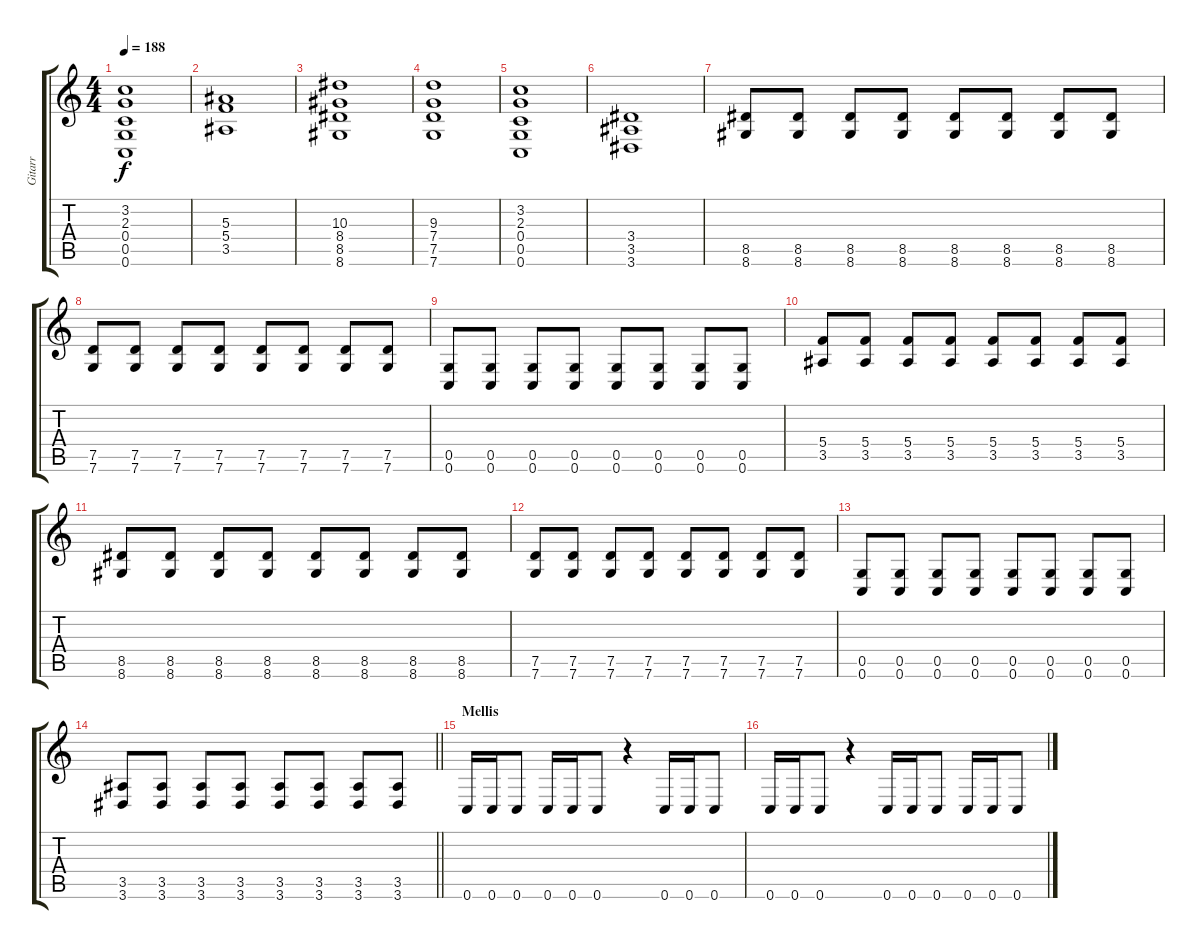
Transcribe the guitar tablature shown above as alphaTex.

\track ("Gitarr" "Gitarr") {instrument distortionguitar}
\staff {score tabs}
\tuning (D4 A3 F3 C3 G2 C2) {hide}
\ts (4 4)
\tempo 188
\clef g2
\ks c
(3.2 2.3 0.4 0.5 0.6).1{dy f} |
(5.3 5.4 3.5).1 |
(10.3 8.4 8.5 8.6).1 |
(9.3 7.4 7.5 7.6).1 |
(3.2 2.3 0.4 0.5 0.6).1 |
(3.4 3.5 3.6).1 |
(8.5 8.6).8 (8.5 8.6).8 (8.5 8.6).8 (8.5 8.6).8 (8.5 8.6).8 (8.5 8.6).8 (8.5 8.6).8 (8.5 8.6).8 |
(7.5 7.6).8 (7.5 7.6).8 (7.5 7.6).8 (7.5 7.6).8 (7.5 7.6).8 (7.5 7.6).8 (7.5 7.6).8 (7.5 7.6).8 |
(0.5 0.6).8 (0.5 0.6).8 (0.5 0.6).8 (0.5 0.6).8 (0.5 0.6).8 (0.5 0.6).8 (0.5 0.6).8 (0.5 0.6).8 |
(5.4 3.5).8 (5.4 3.5).8 (5.4 3.5).8 (5.4 3.5).8 (5.4 3.5).8 (5.4 3.5).8 (5.4 3.5).8 (5.4 3.5).8 |
(8.5 8.6).8 (8.5 8.6).8 (8.5 8.6).8 (8.5 8.6).8 (8.5 8.6).8 (8.5 8.6).8 (8.5 8.6).8 (8.5 8.6).8 |
(7.5 7.6).8 (7.5 7.6).8 (7.5 7.6).8 (7.5 7.6).8 (7.5 7.6).8 (7.5 7.6).8 (7.5 7.6).8 (7.5 7.6).8 |
(0.5 0.6).8 (0.5 0.6).8 (0.5 0.6).8 (0.5 0.6).8 (0.5 0.6).8 (0.5 0.6).8 (0.5 0.6).8 (0.5 0.6).8 |
\barLineRight lightlight
(3.5 3.6).8 (3.5 3.6).8 (3.5 3.6).8 (3.5 3.6).8 (3.5 3.6).8 (3.5 3.6).8 (3.5 3.6).8 (3.5 3.6).8 |
\section ("" "Mellis")
0.6.16 0.6.16 0.6.8 0.6.16 0.6.16 0.6.8 r.4 0.6.16 0.6.16 0.6.8 |
0.6.16 0.6.16 0.6.8 r.4 0.6.16 0.6.16 0.6.8 0.6.16 0.6.16 0.6.8
